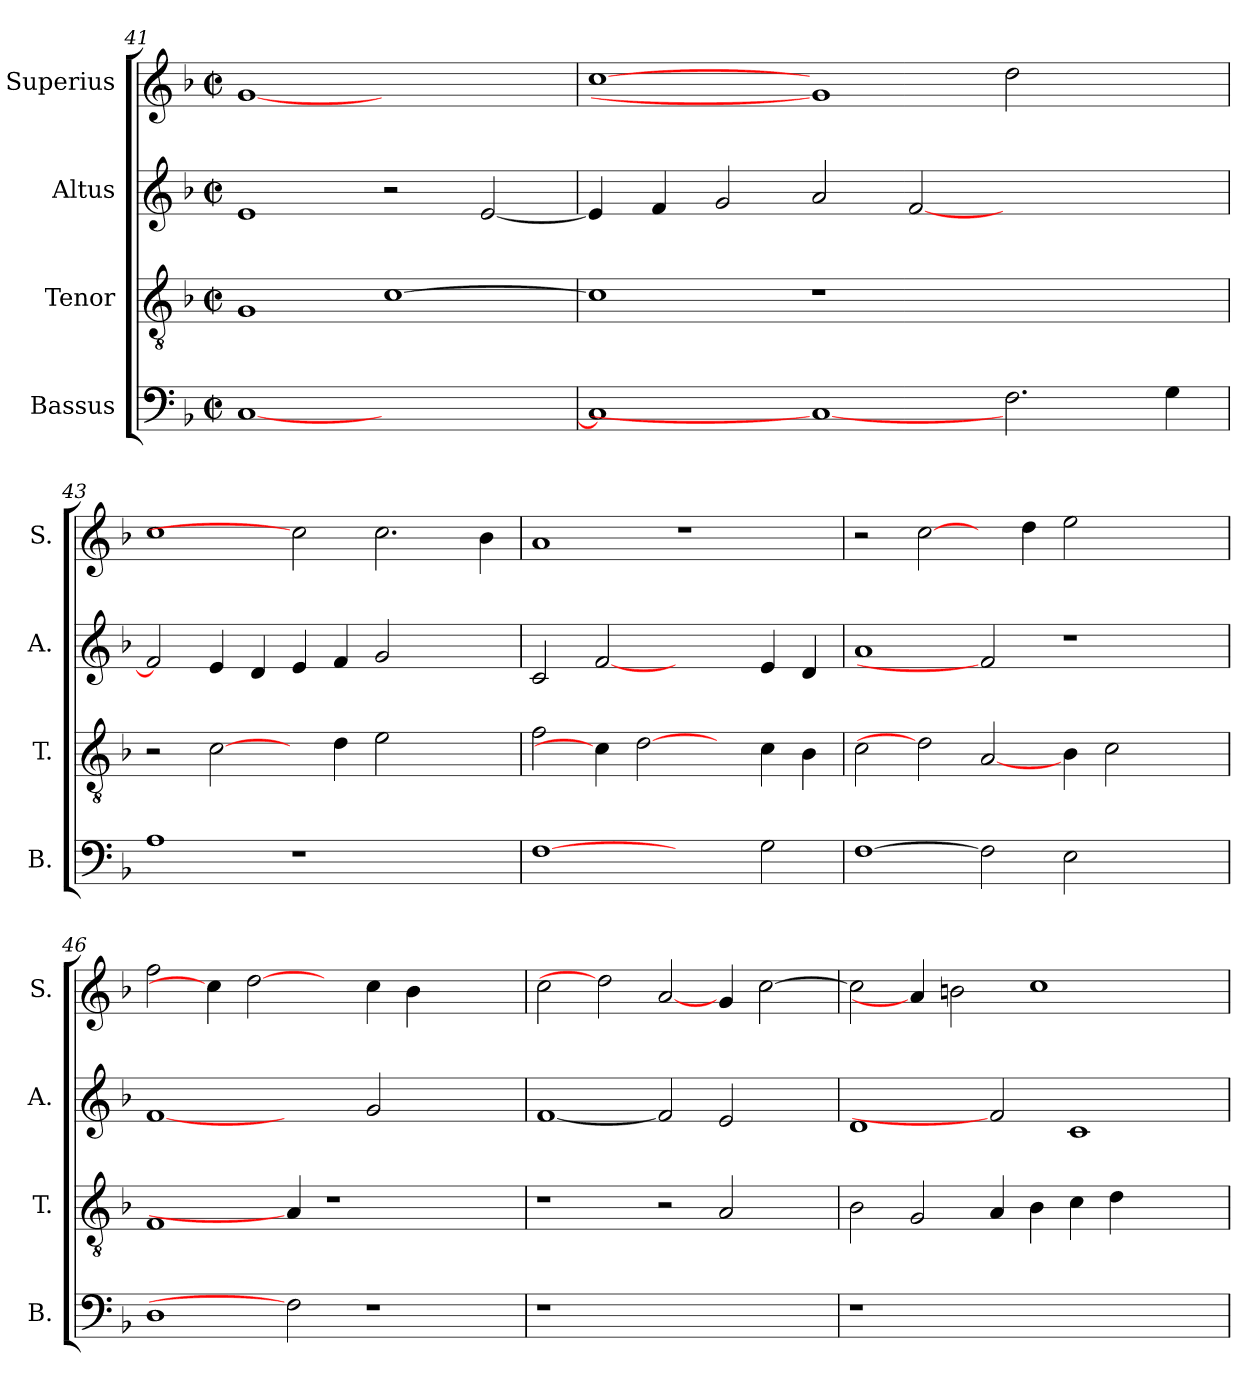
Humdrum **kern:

**kern	**kern	**kern	**kern
*part4	*part3	*part2	*part1
*staff4	*staff3	*staff2	*staff1
*I"Bassus	*I"Tenor	*I"Altus	*I"Superius
*I'B.	*I'T.	*I'A.	*I'S.
*clefF4	*clefGv2	*clefG2	*clefG2
*	*ITrd7c12	*	*
*k[b-]	*k[b-]	*k[b-]	*k[b-]
*F:	*F:	*F:	*F:
*M2/2	*M2/2	*M2/2	*M2/2
*met(c|)	*met(c|)	*met(c|)	*met(c|)
=41	=41	=41	=41
[<1Ci	1GGi	1ei	[1gi
1ryy	[>1Ci	2r	1ryy
.	.	[<2ei/	.
!!LO:PB:g=z
=42	=42	=42	=42
1Ci]	1Ci]	4ei/]	[1cci
.	.	4fi/	.
.	.	2gi/	.
1Ci_	1r	2ai/	1gi]
.	.	[<2fi/	.
2.Fi\	1ryy	1ryy	2ddi\
.	.	.	2ryy
4Gi\	.	.	.
=43	=43	=43	=43
1Ai	2r	2fi/]	1cci
.	[2Ci\	4ei/	.
.	.	4di/	.
1r	4ryy	4ei/	2cci]
.	4Di\	4fi/	.
.	2Ei\	2gi/	2.cci\
2ryy	2ryy	2ryy	.
.	.	.	4b-i\
=44	=44	=44	=44
[1Fi	2Fi\	2ci/	1ai
.	4Ci\]	[2fi	.
.	[2Di	.	.
2ryy	.	2ryy	1r
.	4ryy	.	.
2Gi\	4Ci\	4ei/	.
.	4BB-i\	4di/	.
=45	=45	=45	=45
[1Fi	2Ci\	1ai	2r
.	2Di]	.	[2cci\
2Fi]	[2AAi/	2fi]	4ryy
.	.	.	4ddi\
2Ei\	4BB-i\	1r	2eei\
.	2Ci\	.	.
2ryy	.	.	2ryy
.	4ryy	.	.
!!LO:LB:g=z
=46	=46	=46	=46
1Di	1FFi	[1fi	2ffi\
.	.	.	4cci\]
.	.	.	[2ddi
2Fi]	4AAi/]	2ryy	.
.	1r	.	4ryy
1r	.	2gi/	4cci\
.	.	.	4b-i\
.	.	2ryy	2ryy
.	4ryy	.	.
=47	=47	=47	=47
!LO:N:vis=1	!	!	!
1r	1r	[1fi	2cci\
.	.	.	2ddi]
1ryy	2r	2fi]	[2ai/
.	2AAi/	2ei/	4gi/
.	.	.	[>2cci\
4ryy	4ryy	4ryy	.
=48	=48	=48	=48
!LO:N:vis=1	!	!	!
1r	2BB-i\	1di	2cci\]
.	2GGi/	.	4ai/]
.	.	.	2bni\
1.ryy	4AAi/	2fi]	.
.	4BB-i\	.	1cci
.	4Ci\	1ci	.
.	4Di\	.	.
.	2ryy	.	.
.	.	.	4ryy
=	=	=	=
*-	*-	*-	*-
